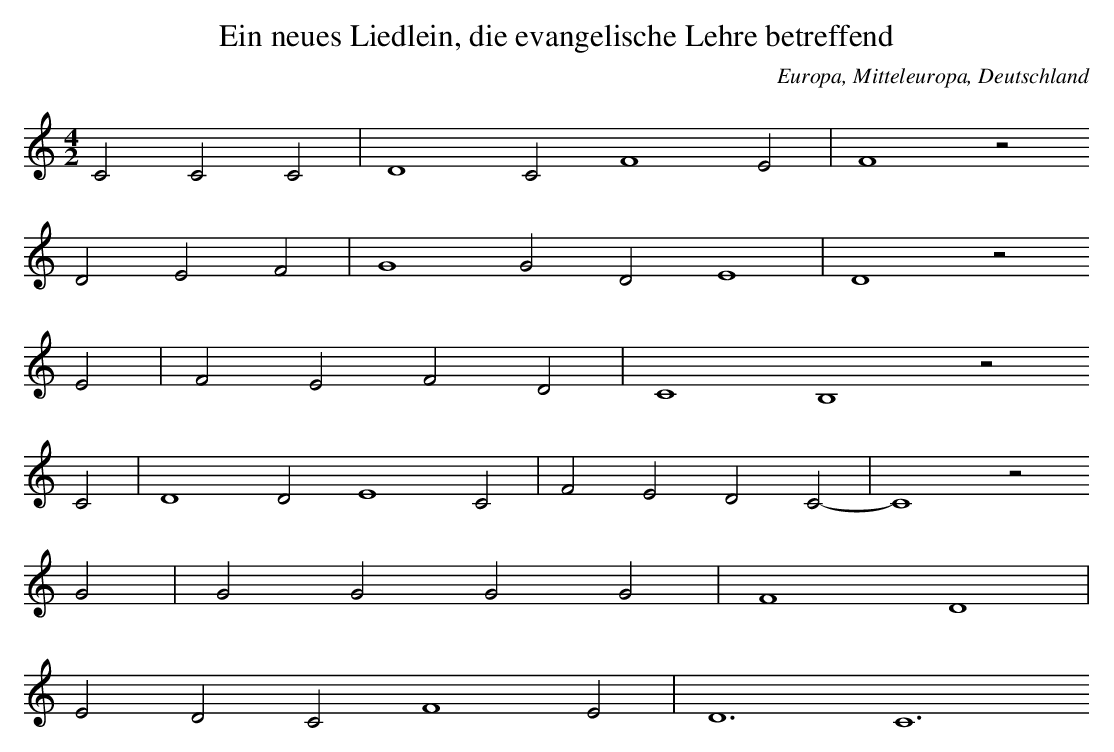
X:1
T: Ein neues Liedlein, die evangelische Lehre betreffend
O: Europa, Mitteleuropa, Deutschland
M: 4/2
L: 1/2
K: C
CCC | D2CF2E | F2z
DEF | G2GDE2 | D2z
E | FEFD | C2B,2z
C | D2DE2C | FEDC- | C2z
G | GGGG | F2D2 |
EDCF2E | D3C3
